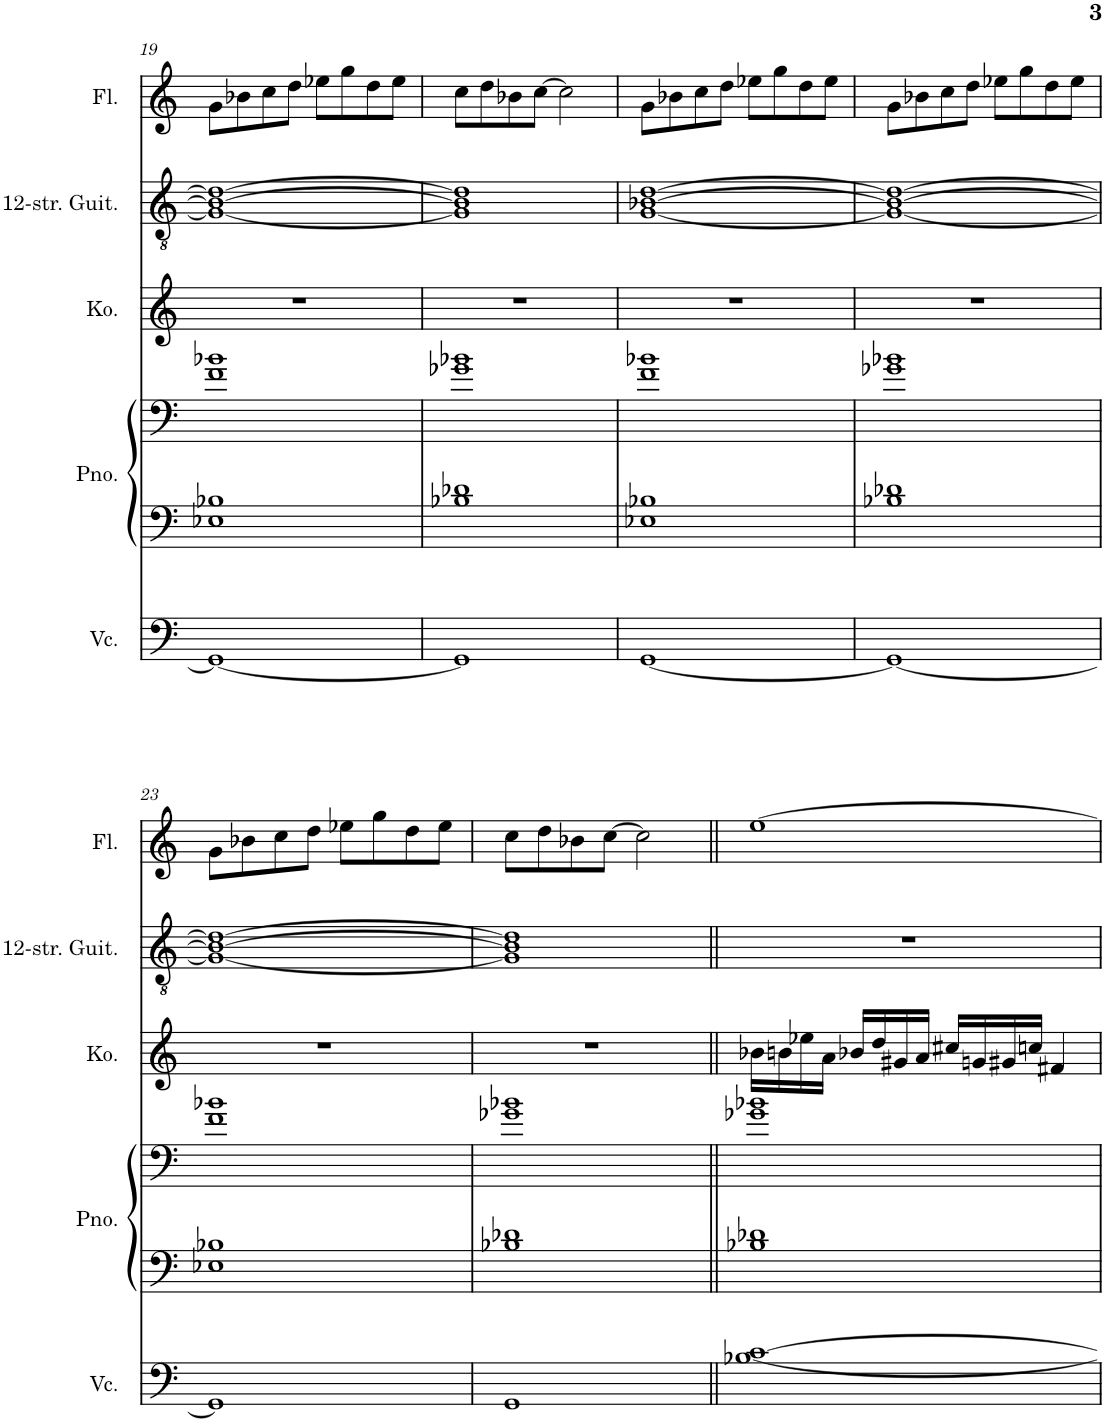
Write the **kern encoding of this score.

**kern	**kern	**kern	**kern	**kern	**kern
*part5	*part4	*part4	*part3	*part2	*part1
*staff6	*staff5	*staff4	*staff3	*staff2	*staff1
*I"Violoncello	*I"Piano	*	*I"Koto	*I"12-string Guitar	*I"Flute
*I'Vc.	*I'Pno.	*	*I'Ko.	*I'12-str. Guit.	*I'Fl.
!!LO:PB:g=z
*clefF4	*clefF4	*clefF4	*clefG2	*clefGv2	*clefG2
*k[]	*k[]	*k[]	*k[]	*k[]	*k[]
*M4/4	*M4/4	*M4/4	*M4/4	*M4/4	*M4/4
=19	=19	=19	=19	=19	=19
1GG_	1E-X 1B-X	1f 1b-X	1r	1G_ 1B-_ 1d_	8g\L
.	.	.	.	.	8b-X\
.	.	.	.	.	8cc\
.	.	.	.	.	8dd\J
.	.	.	.	.	8ee-X\L
.	.	.	.	.	8gg\
.	.	.	.	.	8dd\
.	.	.	.	.	8ee-\J
=20	=20	=20	=20	=20	=20
1GG]	1B-X 1d-X	1g-X 1b-X	1r	1G] 1B-] 1d]	8cc\L
.	.	.	.	.	8dd\
.	.	.	.	.	8b-X\
.	.	.	.	.	[8cc\J
.	.	.	.	.	2cc\]
=21	=21	=21	=21	=21	=21
[1GG	1E-X 1B-X	1f 1b-X	1r	[1G [1B-X [1d	8g\L
.	.	.	.	.	8b-X\
.	.	.	.	.	8cc\
.	.	.	.	.	8dd\J
.	.	.	.	.	8ee-X\L
.	.	.	.	.	8gg\
.	.	.	.	.	8dd\
.	.	.	.	.	8ee-\J
=22	=22	=22	=22	=22	=22
1GG_	1B-X 1d-X	1g-X 1b-X	1r	1G_ 1B-_ 1d_	8g\L
.	.	.	.	.	8b-X\
.	.	.	.	.	8cc\
.	.	.	.	.	8dd\J
.	.	.	.	.	8ee-X\L
.	.	.	.	.	8gg\
.	.	.	.	.	8dd\
.	.	.	.	.	8ee-\J
!!LO:LB:g=z
=23	=23	=23	=23	=23	=23
1GG]	1E-X 1B-X	1f 1b-X	1r	1G_ 1B-_ 1d_	8g\L
.	.	.	.	.	8b-X\
.	.	.	.	.	8cc\
.	.	.	.	.	8dd\J
.	.	.	.	.	8ee-X\L
.	.	.	.	.	8gg\
.	.	.	.	.	8dd\
.	.	.	.	.	8ee-\J
=24	=24	=24	=24	=24	=24
1GG	1B-X 1d-X	1g-X 1b-X	1r	1G] 1B-] 1d]	8cc\L
.	.	.	.	.	8dd\
.	.	.	.	.	8b-X\
.	.	.	.	.	[8cc\J
.	.	.	.	.	2cc\]
=25||	=25||	=25||	=25||	=25||	=25||
[1B-X [1c	1B-X 1d-X	1g-X 1b-X	16b-X\LL	1r	[1ee
.	.	.	16bn\	.	.
.	.	.	16ee-X\	.	.
.	.	.	16a\JJ	.	.
.	.	.	16b-X/LL	.	.
.	.	.	16dd/	.	.
.	.	.	16g#X/	.	.
.	.	.	16a/JJ	.	.
.	.	.	16cc#X/LL	.	.
.	.	.	16gn/	.	.
.	.	.	16g#X/	.	.
.	.	.	16ccn/JJ	.	.
.	.	.	4f#X/	.	.
=	=	=	=	=	=
*-	*-	*-	*-	*-	*-
